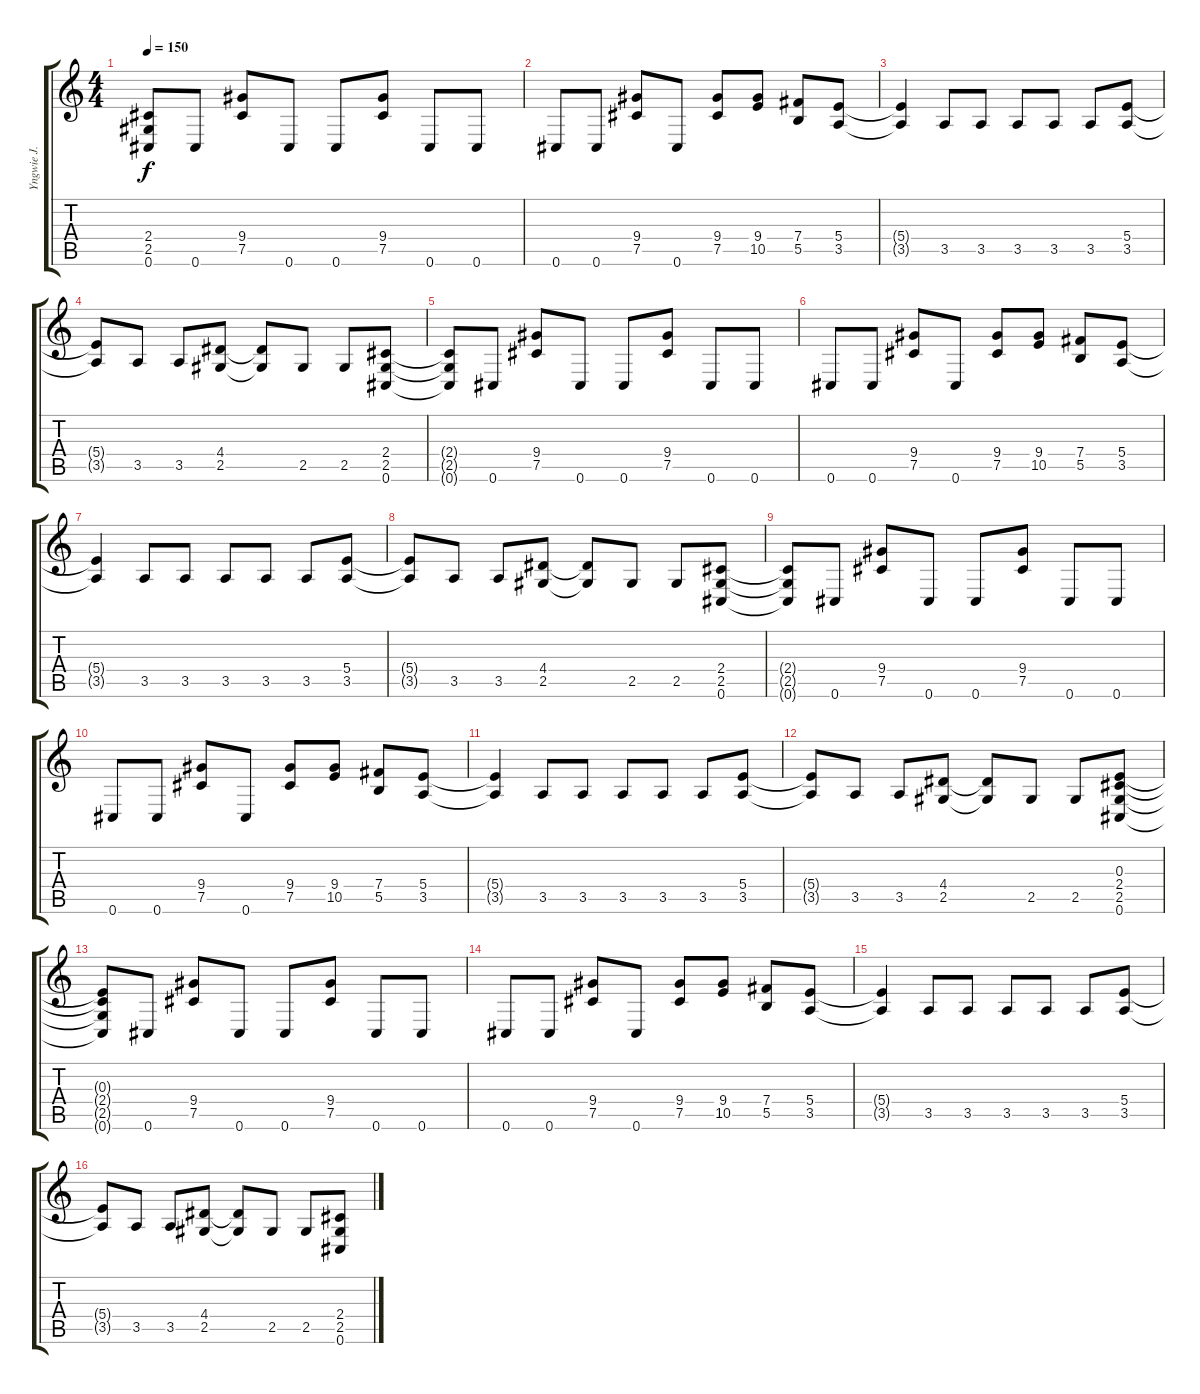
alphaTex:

\track ("Yngwie J. Malmsteen" "Yngwie J. ") {instrument overdrivenguitar}
\staff {score tabs}
\tuning (Db4 Ab3 E3 B2 Gb2 Db2) {hide}
\ts (4 4)
\tempo 150
\clef g2
\ks c
(2.4{t} 2.5{t} 0.6{t}).8{dy f} 0.6.8 (9.4 7.5).8 0.6.8 0.6.8 (9.4 7.5).8 0.6.8 0.6.8 |
0.6.8 0.6.8 (9.4 7.5).8 0.6.8 (9.4 7.5).8 (9.4 10.5).8 (7.4 5.5).8 (5.4 3.5).8 |
(5.4{t} 3.5{t}).4 3.5.8 3.5.8 3.5.8 3.5.8 3.5.8 (5.4 3.5).8 |
(5.4{t} 3.5{t}).8 3.5.8 3.5.8 (4.4 2.5).8 (4.4{t} 2.5{t}).8 2.5.8 2.5.8 (2.4 2.5 0.6).8 |
(2.4{t} 2.5{t} 0.6{t}).8 0.6.8 (9.4 7.5).8 0.6.8 0.6.8 (9.4 7.5).8 0.6.8 0.6.8 |
0.6.8 0.6.8 (9.4 7.5).8 0.6.8 (9.4 7.5).8 (9.4 10.5).8 (7.4 5.5).8 (5.4 3.5).8 |
(5.4{t} 3.5{t}).4{volume 8} 3.5.8 3.5.8 3.5.8 3.5.8 3.5.8 (5.4 3.5).8 |
(5.4{t} 3.5{t}).8 3.5.8 3.5.8 (4.4 2.5).8 (4.4{t} 2.5{t}).8 2.5.8 2.5.8 (2.4 2.5 0.6).8 |
(2.4{t} 2.5{t} 0.6{t}).8 0.6.8 (9.4 7.5).8 0.6.8 0.6.8 (9.4 7.5).8 0.6.8 0.6.8 |
0.6.8 0.6.8 (9.4 7.5).8 0.6.8 (9.4 7.5).8 (9.4 10.5).8 (7.4 5.5).8 (5.4 3.5).8 |
(5.4{t} 3.5{t}).4 3.5.8 3.5.8 3.5.8 3.5.8 3.5.8 (5.4 3.5).8 |
(5.4{t} 3.5{t}).8{volume 0} 3.5.8 3.5.8 (4.4 2.5).8 (4.4{t} 2.5{t}).8 2.5.8 2.5.8 (0.3 2.4 2.5 0.6).8 |
(0.3{t} 2.4{t} 2.5{t} 0.6{t}).8 0.6.8 (9.4 7.5).8 0.6.8 0.6.8 (9.4 7.5).8 0.6.8 0.6.8 |
0.6.8 0.6.8 (9.4 7.5).8 0.6.8 (9.4 7.5).8 (9.4 10.5).8 (7.4 5.5).8 (5.4 3.5).8 |
(5.4{t} 3.5{t}).4 3.5.8 3.5.8 3.5.8 3.5.8 3.5.8 (5.4 3.5).8 |
(5.4{t} 3.5{t}).8 3.5.8 3.5.8 (4.4 2.5).8 (4.4{t} 2.5{t}).8 2.5.8 2.5.8 (2.4 2.5 0.6).8
